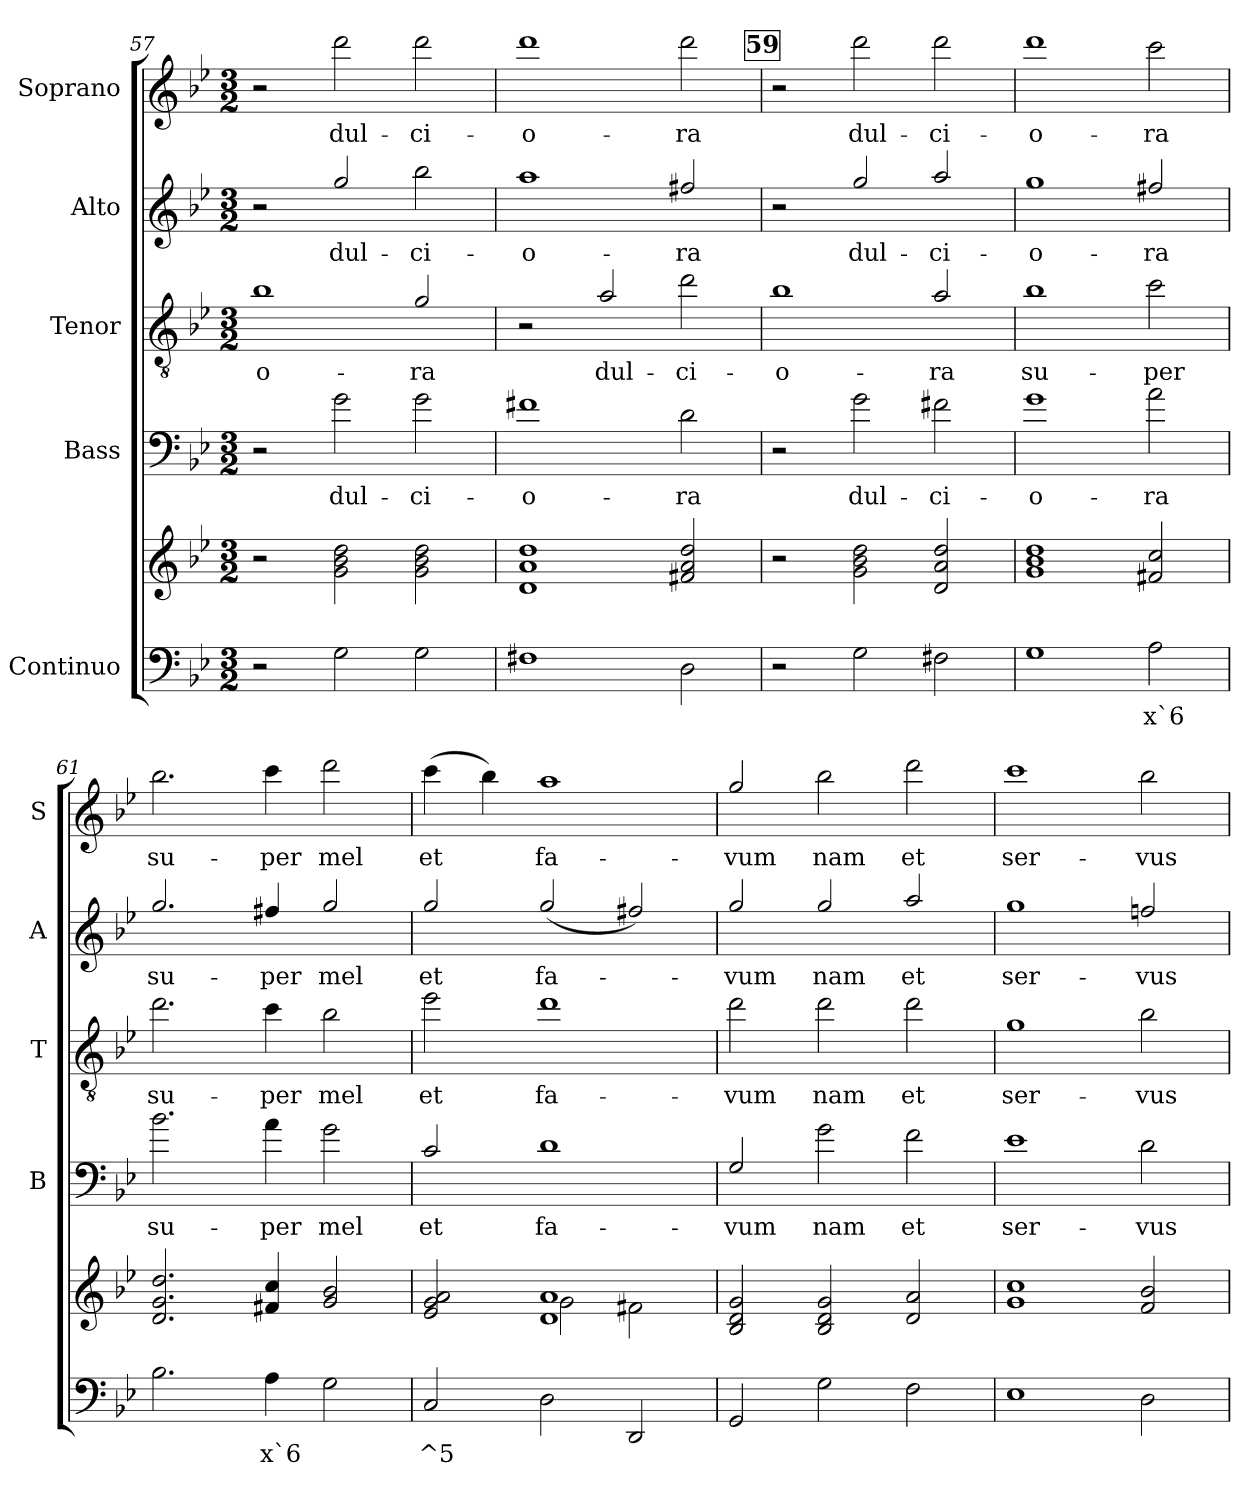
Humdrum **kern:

**kern	**text	**kern	**kern	**text	**kern	**text	**kern	**text	**kern	**text
*part5	*part5	*part5	*part4	*part4	*part3	*part3	*part2	*part2	*part1	*part1
*staff6	*staff6	*staff5	*staff4	*staff4	*staff3	*staff3	*staff2	*staff2	*staff1	*staff1
*I"Continuo	*	*	*I"Bass	*	*I"Tenor	*	*I"Alto	*	*I"Soprano	*
*	*	*	*I'B	*	*I'T	*	*I'A	*	*I'S	*
*clefF4	*	*clefG2	*clefF4	*	*clefGv2	*	*clefG2	*	*clefG2	*
*	*	*	*ITrd7c12	*	*ITrd7c12	*	*ITrd7c12	*	*ITrd7c12	*
*k[b-e-]	*	*k[b-e-]	*k[b-e-]	*	*k[b-e-]	*	*k[b-e-]	*	*k[b-e-]	*
*B-:	*	*B-:	*B-:	*	*B-:	*	*B-:	*	*B-:	*
*M3/2	*	*M3/2	*M3/2	*	*M3/2	*	*M3/2	*	*M3/2	*
=57	=57	=57	=57	=57	=57	=57	=57	=57	=57	=57
!	!	!	!	!	!	!LO:LY:b	!	!	!	!
2r	.	2r	2r	.	1B-	-o-	2r	.	2r	.
!	!	!	!	!LO:LY:b	!	!	!	!	!	!
!	!	!	!	!	!	!	!	!LO:LY:b	!	!
!	!	!	!	!	!	!	!	!	!	!LO:LY:b
2G\	.	2g!\ 2b-!\ 2dd!\	2G\	dul-	.	.	2g/	dul-	2dd\	dul-
!	!	!	!	!LO:LY:b	!	!	!	!	!	!
!	!	!	!	!	!	!LO:LY:b	!	!	!	!
!	!	!	!	!	!	!	!	!LO:LY:b	!	!
!	!	!	!	!	!	!	!	!	!	!LO:LY:b
2G\	.	2g!\ 2b-!\ 2dd!\	2G\	-ci-	2G/	-ra	2b-\	-ci-	2dd\	-ci-
=58	=58	=58	=58	=58	=58	=58	=58	=58	=58	=58
!	!	!	!	!LO:LY:b	!	!	!	!	!	!
!	!	!	!	!	!	!	!	!LO:LY:b	!	!
!	!	!	!	!	!	!	!	!	!	!LO:LY:b
1F#X	.	1d! 1a! 1dd!	1F#X	-o-	2r	.	1a	-o-	1dd	-o-
!	!	!	!	!	!	!LO:LY:b	!	!	!	!
.	.	.	.	.	2A/	dul-	.	.	.	.
!	!	!	!	!LO:LY:b	!	!	!	!	!	!
!	!	!	!	!	!	!LO:LY:b	!	!	!	!
!	!	!	!	!	!	!	!	!LO:LY:b	!	!
!	!	!	!	!	!	!	!	!	!	!LO:LY:b
2D\	.	2f#X!/ 2a!/ 2dd!/	2D\	-ra	2d\	-ci-	2f#X/	-ra	2dd\	-ra
!!LO:REH:place=s1:a:B:fs=8.3:t=59
=59	=59	=59	=59	=59	=59	=59	=59	=59	=59	=59
!	!	!	!	!	!	!LO:LY:b	!	!	!	!
2r	.	2r	2r	.	1B-	-o-	2r	.	2r	.
!	!	!	!	!LO:LY:b	!	!	!	!	!	!
!	!	!	!	!	!	!	!	!LO:LY:b	!	!
!	!	!	!	!	!	!	!	!	!	!LO:LY:b
2G\	.	2g!\ 2b-!\ 2dd!\	2G\	dul-	.	.	2g/	dul-	2dd\	dul-
!	!	!	!	!LO:LY:b	!	!	!	!	!	!
!	!	!	!	!	!	!LO:LY:b	!	!	!	!
!	!	!	!	!	!	!	!	!LO:LY:b	!	!
!	!	!	!	!	!	!	!	!	!	!LO:LY:b
2F#X\	.	2d!/ 2a!/ 2dd!/	2F#X\	-ci-	2A/	-ra	2a/	-ci-	2dd\	-ci-
=60	=60	=60	=60	=60	=60	=60	=60	=60	=60	=60
!	!	!	!	!LO:LY:b	!	!	!	!	!	!
!	!	!	!	!	!	!LO:LY:b	!	!	!	!
!	!	!	!	!	!	!	!	!LO:LY:b	!	!
!	!	!	!	!	!	!	!	!	!	!LO:LY:b
1G	.	1g! 1b-! 1dd!	1G	-o-	1B-	su-	1g	-o-	1dd	-o-
!	!LO:LY:b	!	!	!	!	!	!	!	!	!
!	!	!	!	!LO:LY:b	!	!	!	!	!	!
!	!	!	!	!	!	!LO:LY:b	!	!	!	!
!	!	!	!	!	!	!	!	!LO:LY:b	!	!
!	!	!	!	!	!	!	!	!	!	!LO:LY:b
2A\	x`6	2f#X!/ 2cc!/	2A\	-ra	2c\	-per	2f#X/	-ra	2cc\	-ra
=61	=61	=61	=61	=61	=61	=61	=61	=61	=61	=61
!	!	!	!	!LO:LY:b	!	!	!	!	!	!
!	!	!	!	!	!	!LO:LY:b	!	!	!	!
!	!	!	!	!	!	!	!	!LO:LY:b	!	!
!	!	!	!	!	!	!	!	!	!	!LO:LY:b
2.B-\	.	2.d!/ 2.g!/ 2.dd!/	2.B-\	su-	2.d\	su-	2.g/	su-	2.b-\	su-
!	!LO:LY:b	!	!	!	!	!	!	!	!	!
!	!	!	!	!LO:LY:b	!	!	!	!	!	!
!	!	!	!	!	!	!LO:LY:b	!	!	!	!
!	!	!	!	!	!	!	!	!LO:LY:b	!	!
!	!	!	!	!	!	!	!	!	!	!LO:LY:b
4A\	x`6	4f#X!/ 4cc!/	4A\	-per	4c\	-per	4f#X/	-per	4cc\	-per
!	!	!	!	!LO:LY:b	!	!	!	!	!	!
!	!	!	!	!	!	!LO:LY:b	!	!	!	!
!	!	!	!	!	!	!	!	!LO:LY:b	!	!
!	!	!	!	!	!	!	!	!	!	!LO:LY:b
2G\	.	2g!/ 2b-!/	2G\	mel	2B-\	mel	2g/	mel	2dd\	mel
!!LO:LB:g=z
=62	=62	=62	=62	=62	=62	=62	=62	=62	=62	=62
!	!LO:LY:b	!	!	!	!	!	!	!	!	!
*	*	*^	*	*	*	*	*	*	*	*
!	!	!	!	!	!LO:LY:b	!	!	!	!	!	!
!	!	!	!	!	!	!	!LO:LY:b	!	!	!	!
!	!	!	!	!	!	!	!	!	!LO:LY:b	!	!
!	!	!	!	!	!	!	!	!	!	!	!LO:LY:b
2C/	^5	2e-!/ 2g!/ 2a!/	2ryy	2C/	et	2e-\	et	2g/	et	(>4cc\	et
.	.	.	.	.	.	.	.	.	.	4b-\)	.
!	!	!	!	!	!LO:LY:b	!	!	!	!	!	!
!	!	!	!	!	!	!	!LO:LY:b	!	!	!	!
!	!	!	!	!	!	!	!	!	!LO:LY:b	!	!
!	!	!	!	!	!	!	!	!	!	!	!LO:LY:b
2D\	.	1d! 1a!	2g!\	1D	fa-	1d	fa-	(<2g/	fa-	1a	fa-
2DD/	.	.	2f#X!\	.	.	.	.	2f#X/)	.	.	.
*	*	*v	*v	*	*	*	*	*	*	*	*
=63	=63	=63	=63	=63	=63	=63	=63	=63	=63	=63
*	*	*^	*	*	*	*	*	*	*	*
!	!	!	!	!	!LO:LY:b	!	!	!	!	!	!
*	*	*v	*v	*	*	*	*	*	*	*	*
*	*	*^	*	*	*	*	*	*	*	*
!	!	!	!	!	!	!	!LO:LY:b	!	!	!	!
*	*	*v	*v	*	*	*	*	*	*	*	*
*	*	*^	*	*	*	*	*	*	*	*
!	!	!	!	!	!	!	!	!	!LO:LY:b	!	!
*	*	*v	*v	*	*	*	*	*	*	*	*
*	*	*^	*	*	*	*	*	*	*	*
!	!	!	!	!	!	!	!	!	!	!	!LO:LY:b
*	*	*v	*v	*	*	*	*	*	*	*	*
2GG/	.	2B-!/ 2d!/ 2g!/	2GG/	-vum	2d\	-vum	2g/	-vum	2g/	-vum
!	!	!	!	!LO:LY:b	!	!	!	!	!	!
!	!	!	!	!	!	!LO:LY:b	!	!	!	!
!	!	!	!	!	!	!	!	!LO:LY:b	!	!
!	!	!	!	!	!	!	!	!	!	!LO:LY:b
2G\	.	2B-!/ 2d!/ 2g!/	2G\	nam	2d\	nam	2g/	nam	2b-\	nam
!	!	!	!	!LO:LY:b	!	!	!	!	!	!
!	!	!	!	!	!	!LO:LY:b	!	!	!	!
!	!	!	!	!	!	!	!	!LO:LY:b	!	!
!	!	!	!	!	!	!	!	!	!	!LO:LY:b
2F\	.	2d!/ 2a!/	2F\	et	2d\	et	2a/	et	2dd\	et
=64	=64	=64	=64	=64	=64	=64	=64	=64	=64	=64
!	!	!	!	!LO:LY:b	!	!	!	!	!	!
!	!	!	!	!	!	!LO:LY:b	!	!	!	!
!	!	!	!	!	!	!	!	!LO:LY:b	!	!
!	!	!	!	!	!	!	!	!	!	!LO:LY:b
1E-	.	1g! 1cc!	1E-	ser-	1G	ser-	1g	ser-	1cc	ser-
!	!	!	!	!LO:LY:b	!	!	!	!	!	!
!	!	!	!	!	!	!LO:LY:b	!	!	!	!
!	!	!	!	!	!	!	!	!LO:LY:b	!	!
!	!	!	!	!	!	!	!	!	!	!LO:LY:b
2D\	.	2f!/ 2b-!/	2D\	-vus	2B-\	-vus	2fn/	-vus	2b-\	-vus
=	=	=	=	=	=	=	=	=	=	=
*-	*-	*-	*-	*-	*-	*-	*-	*-	*-	*-
